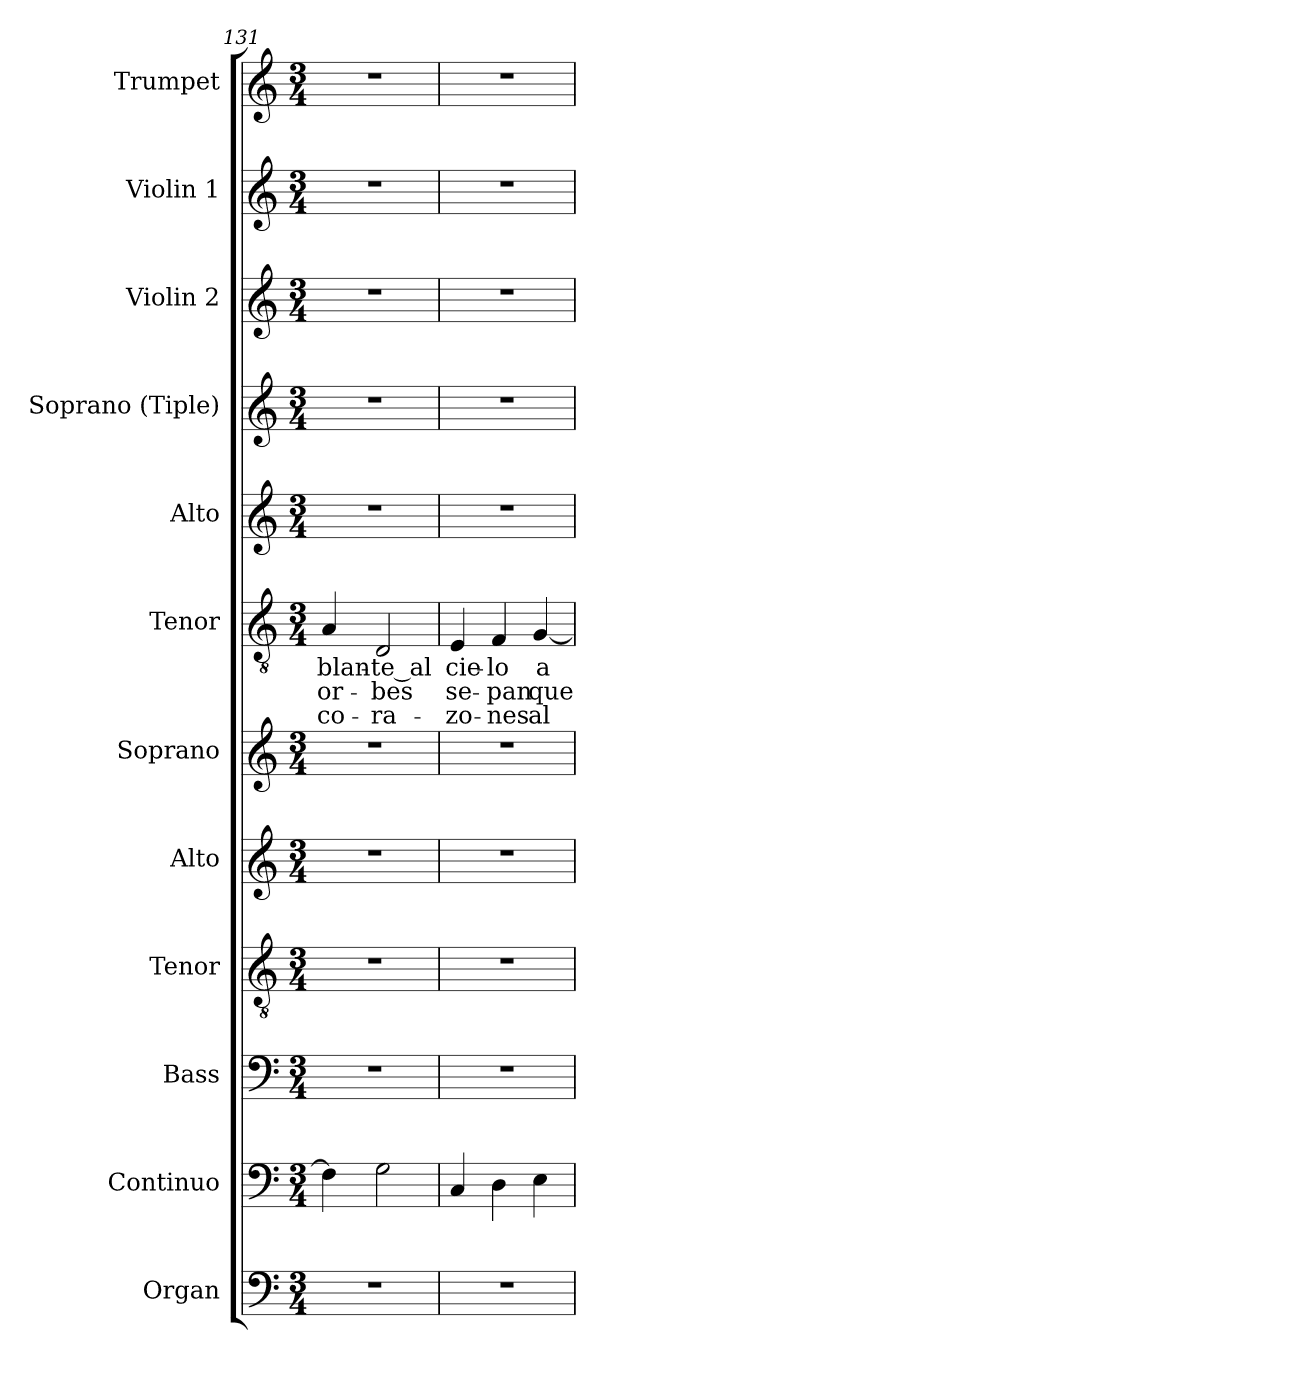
**kern	**kern	**kern	**kern	**kern	**kern	**kern	**text	**text	**text	**kern	**kern	**kern	**kern	**kern
*part12	*part11	*part10	*part9	*part8	*part7	*part6	*part6	*part6	*part6	*part5	*part4	*part3	*part2	*part1
*staff12	*staff11	*staff10	*staff9	*staff8	*staff7	*staff6	*staff6	*staff6	*staff6	*staff5	*staff4	*staff3	*staff2	*staff1
*I"Organ	*I"Continuo	*I"Bass	*I"Tenor	*I"Alto	*I"Soprano	*I"Tenor	*	*	*	*I"Alto	*I"Soprano (Tiple)	*I"Violin 2	*I"Violin 1	*I"Trumpet
*I'Org.	*I'Cont.	*I'B.	*I'T.	*I'A.	*I'S.	*I'T.	*	*	*	*I'A.	*I'S.	*I'Vln. 2	*I'Vln. 1	*I'Tpt.
*clefF4	*clefF4	*clefF4	*clefGv2	*clefG2	*clefG2	*clefGv2	*	*	*	*clefG2	*clefG2	*clefG2	*clefG2	*clefG2
*	*	*	*ITrd7c12	*	*	*ITrd7c12	*	*	*	*	*	*	*	*
*k[]	*k[]	*k[]	*k[]	*k[]	*k[]	*k[]	*	*	*	*k[]	*k[]	*k[]	*k[]	*k[]
*C:	*C:	*C:	*C:	*C:	*C:	*C:	*	*	*	*C:	*C:	*C:	*C:	*C:
*M3/4	*M3/4	*M3/4	*M3/4	*M3/4	*M3/4	*M3/4	*	*	*	*M3/4	*M3/4	*M3/4	*M3/4	*M3/4
=131	=131	=131	=131	=131	=131	=131	=131	=131	=131	=131	=131	=131	=131	=131
!LO:N:vis=1	!	!LO:N:vis=1	!LO:N:vis=1	!LO:N:vis=1	!LO:N:vis=1	!	!	!	!	!	!	!	!	!
!	!	!	!	!	!	!	!LO:LY:b:color=#000000	!LO:LY:b:color=#000000	!LO:LY:b:color=#000000	!LO:N:vis=1	!LO:N:vis=1	!LO:N:vis=1	!LO:N:vis=1	!LO:N:vis=1
2.r	4Fi\]	2.r	2.r	2.r	2.r	4AAi/	-blan-	or-	co-	2.r	2.r	2.r	2.r	2.r
!	!	!	!	!	!	!	!LO:LY:b:color=#000000	!LO:LY:b:color=#000000	!LO:LY:b:color=#000000	!	!	!	!	!
.	2Gi\	.	.	.	.	2DDi/	-te_al	-bes	-ra-	.	.	.	.	.
=132	=132	=132	=132	=132	=132	=132	=132	=132	=132	=132	=132	=132	=132	=132
!LO:N:vis=1	!	!LO:N:vis=1	!LO:N:vis=1	!LO:N:vis=1	!LO:N:vis=1	!	!	!	!	!	!	!	!	!
!	!	!	!	!	!	!	!LO:LY:b:color=#000000	!LO:LY:b:color=#000000	!LO:LY:b:color=#000000	!LO:N:vis=1	!LO:N:vis=1	!LO:N:vis=1	!LO:N:vis=1	!LO:N:vis=1
2.r	4Ci/	2.r	2.r	2.r	2.r	4EEi/	cie-	se-	-zo-	2.r	2.r	2.r	2.r	2.r
!	!	!	!	!	!	!	!LO:LY:b:color=#000000	!LO:LY:b:color=#000000	!LO:LY:b:color=#000000	!	!	!	!	!
.	4Di\	.	.	.	.	4FFi/	-lo	-pan	-nes	.	.	.	.	.
!	!	!	!	!	!	!	!LO:LY:b:color=#000000	!LO:LY:b:color=#000000	!LO:LY:b:color=#000000	!	!	!	!	!
.	4Ei\	.	.	.	.	[4GGi/	a	que	al-	.	.	.	.	.
=	=	=	=	=	=	=	=	=	=	=	=	=	=	=
*-	*-	*-	*-	*-	*-	*-	*-	*-	*-	*-	*-	*-	*-	*-
